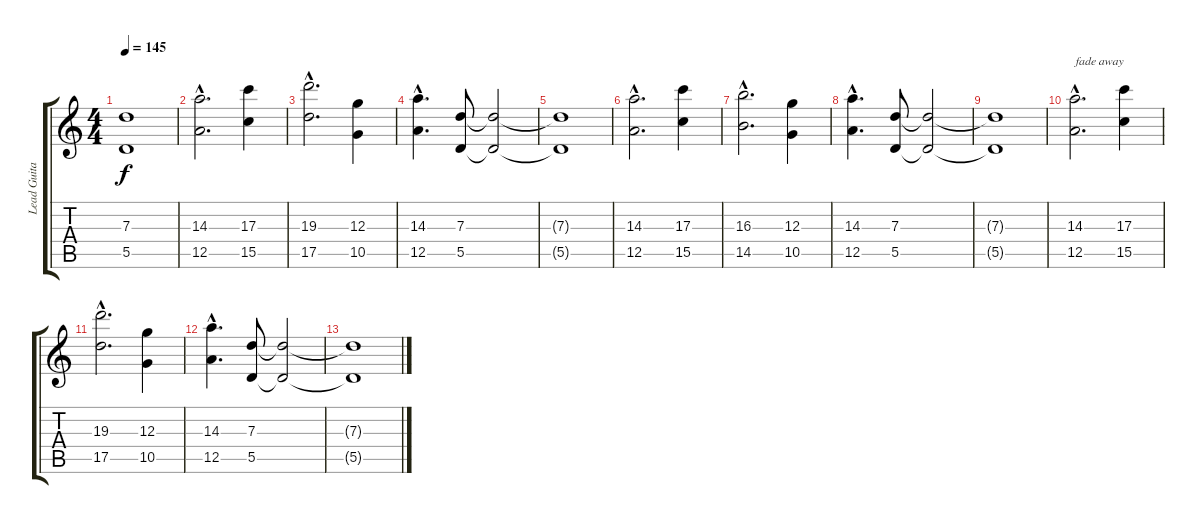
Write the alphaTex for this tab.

\track ("Lead Guitar" "Lead Guita") {instrument overdrivenguitar}
\staff {score tabs}
\tuning (E4 B3 G3 D3 A2 E2) {hide}
\ts (4 4)
\tempo 145
\clef g2
\ks c
(7.3{t} 5.5{t}).1{dy f} |
(14.3{hac} 12.5{hac}).2{d} (17.3 15.5).4 |
(19.3{hac} 17.5{hac}).2{d} (12.3 10.5).4 |
(14.3{hac} 12.5{hac}).4{d} (7.3 5.5).8 (7.3{t} 5.5{t}).2 |
(7.3{t} 5.5{t}).1 |
(14.3{hac} 12.5{hac}).2{d} (17.3 15.5).4 |
(16.3{hac} 14.5{hac}).2{d} (12.3 10.5).4 |
(14.3{hac} 12.5{hac}).4{d} (7.3 5.5).8 (7.3{t} 5.5{t}).2 |
(7.3{t} 5.5{t}).1 |
(14.3{hac} 12.5{hac}).2{d txt "fade away"} (17.3 15.5).4 |
(19.3{hac} 17.5{hac}).2{d volume 8} (12.3 10.5).4 |
(14.3{hac} 12.5{hac}).4{d volume 0} (7.3 5.5).8 (7.3{t} 5.5{t}).2 |
(7.3{t} 5.5{t}).1
